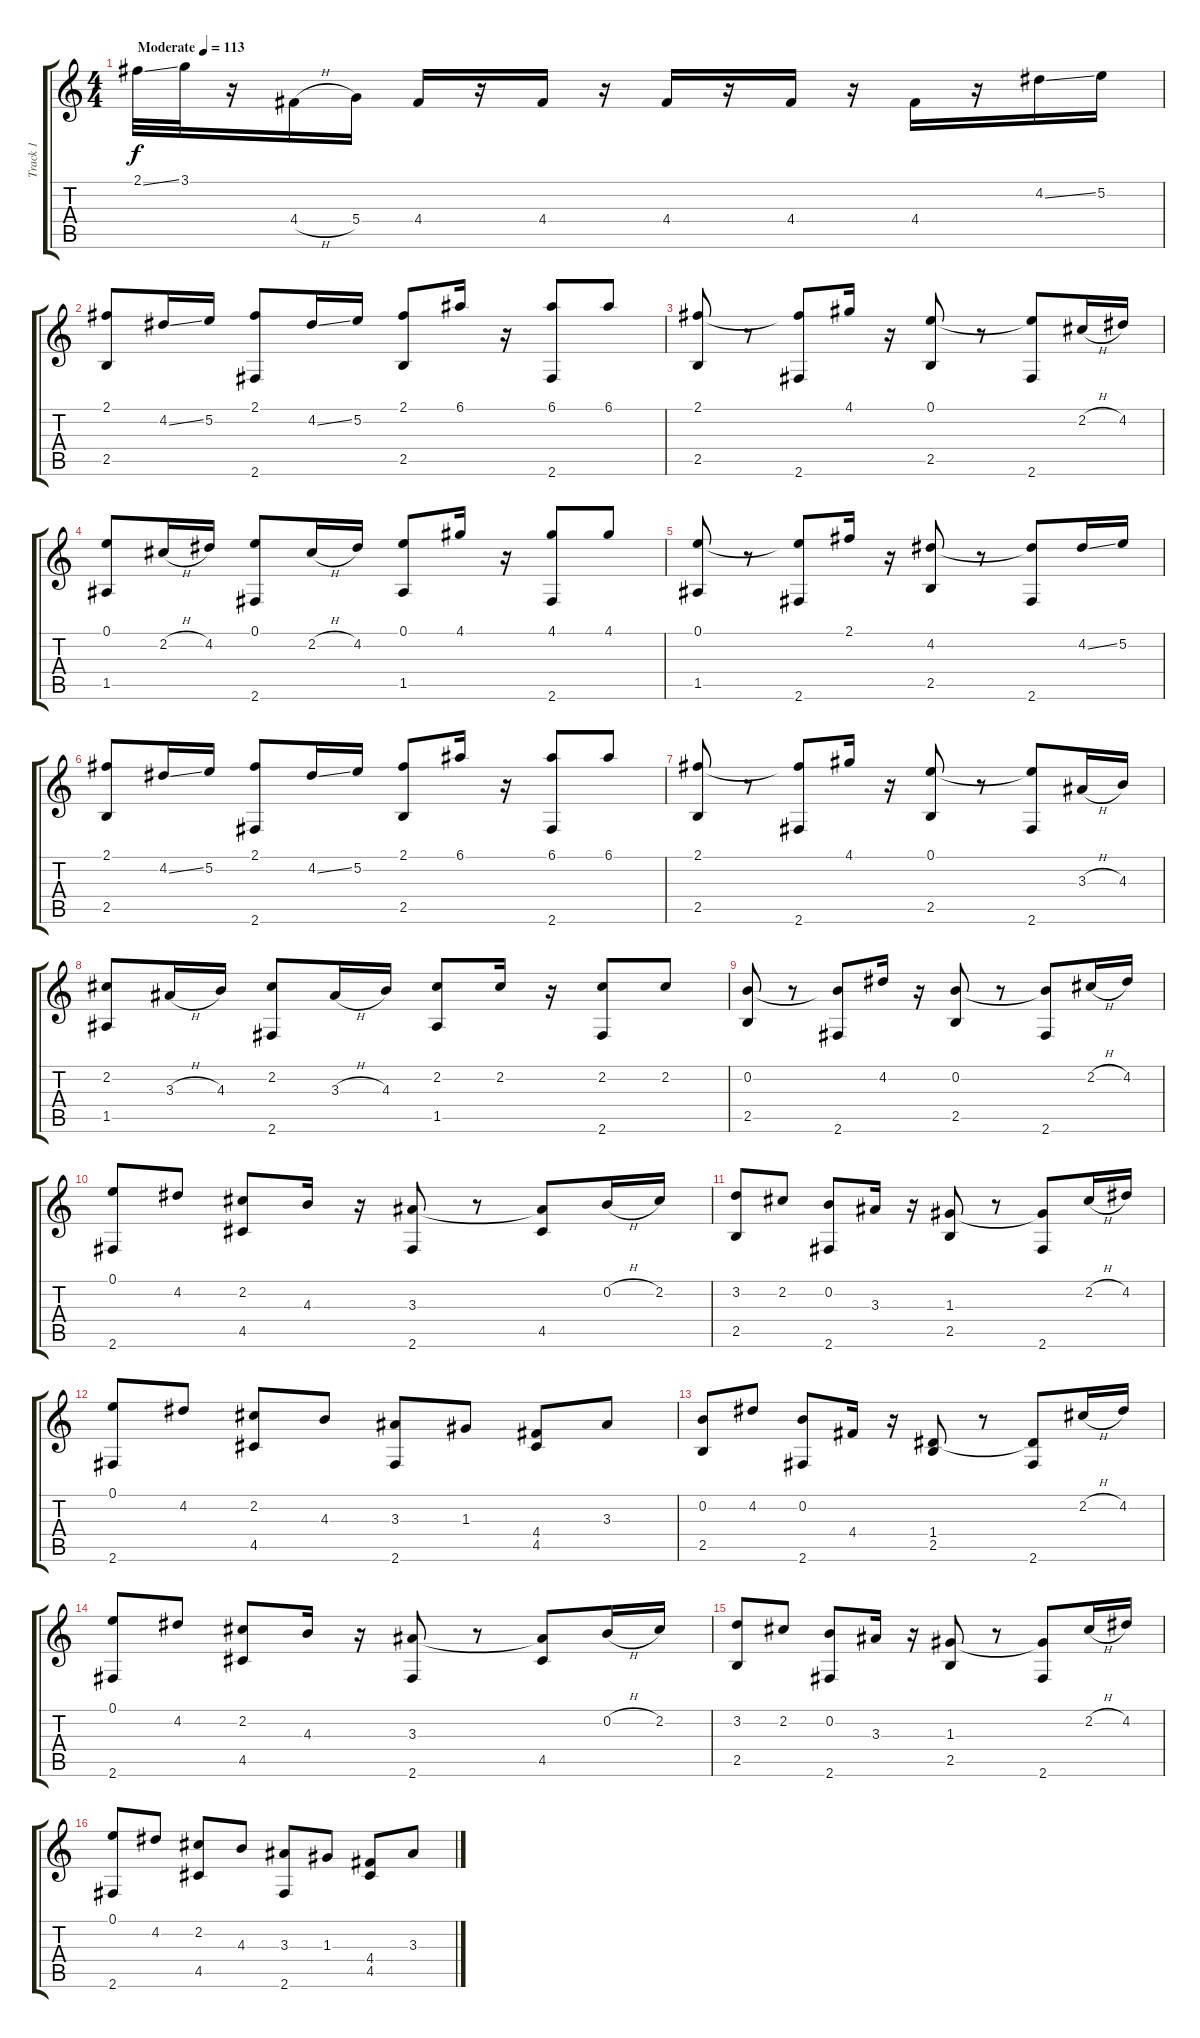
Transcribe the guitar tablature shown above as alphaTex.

\track ("Track 1" "Track 1") {instrument acousticguitarsteel}
\staff {score tabs}
\tuning (E4 B3 G3 D3 A2 E2) {hide}
\ts (4 4)
\tempo (113 "Moderate")
\clef g2
\ks c
2.1{ss}.32{dy f instrument acousticguitarsteel} 3.1.32 r.16 4.4{h}.16 5.4.16 4.4.16 r.16 4.4.16 r.16 4.4.16 r.16 4.4.16 r.16 4.4.16 r.16 4.2{ss}.16 5.2.16 |
(2.1 2.5).8 4.2{ss}.16 5.2.16 (2.1 2.6).8 4.2{ss}.16 5.2.16 (2.1 2.5).8 6.1.16 r.16 (6.1 2.6).8 6.1.8 |
(2.1 2.5).8 r.8 (2.1{t} 2.6).8 4.1.16 r.16 (0.1 2.5).8 r.8 (0.1{t} 2.6).8 2.2{h}.16 4.2.16 |
(0.1 1.5).8 2.2{h}.16 4.2.16 (0.1 2.6).8 2.2{h}.16 4.2.16 (0.1 1.5).8 4.1.16 r.16 (4.1 2.6).8 4.1.8 |
(0.1 1.5).8 r.8 (0.1{t} 2.6).8 2.1.16 r.16 (4.2 2.5).8 r.8 (4.2{t} 2.6).8 4.2{ss}.16 5.2.16 |
(2.1 2.5).8 4.2{ss}.16 5.2.16 (2.1 2.6).8 4.2{ss}.16 5.2.16 (2.1 2.5).8 6.1.16 r.16 (6.1 2.6).8 6.1.8 |
(2.1 2.5).8 r.8 (2.1{t} 2.6).8 4.1.16 r.16 (0.1 2.5).8 r.8 (0.1{t} 2.6).8 3.3{h}.16 4.3.16 |
(2.2 1.5).8 3.3{h}.16 4.3.16 (2.2 2.6).8 3.3{h}.16 4.3.16 (2.2 1.5).8 2.2.16 r.16 (2.2 2.6).8 2.2.8 |
(0.2 2.5).8 r.8 (0.2{t} 2.6).8 4.2.16 r.16 (0.2 2.5).8 r.8 (0.2{t} 2.6).8 2.2{h}.16 4.2.16 |
(0.1 2.6).8 4.2.8 (2.2 4.5).8 4.3.16 r.16 (3.3 2.6).8 r.8 (3.3{t} 4.5).8 0.2{h}.16 2.2.16 |
(3.2 2.5).8 2.2.8 (0.2 2.6).8 3.3.16 r.16 (1.3 2.5).8 r.8 (1.3{t} 2.6).8 2.2{h}.16 4.2.16 |
(0.1 2.6).8 4.2.8 (2.2 4.5).8 4.3.8 (3.3 2.6).8 1.3.8 (4.4 4.5).8 3.3.8 |
(0.2 2.5).8 4.2.8 (0.2 2.6).8 4.4.16 r.16 (1.4 2.5).8 r.8 (1.4{t} 2.6).8 2.2{h}.16 4.2.16 |
(0.1 2.6).8 4.2.8 (2.2 4.5).8 4.3.16 r.16 (3.3 2.6).8 r.8 (3.3{t} 4.5).8 0.2{h}.16 2.2.16 |
(3.2 2.5).8 2.2.8 (0.2 2.6).8 3.3.16 r.16 (1.3 2.5).8 r.8 (1.3{t} 2.6).8 2.2{h}.16 4.2.16 |
(0.1 2.6).8 4.2.8 (2.2 4.5).8 4.3.8 (3.3 2.6).8 1.3.8 (4.4 4.5).8 3.3.8
